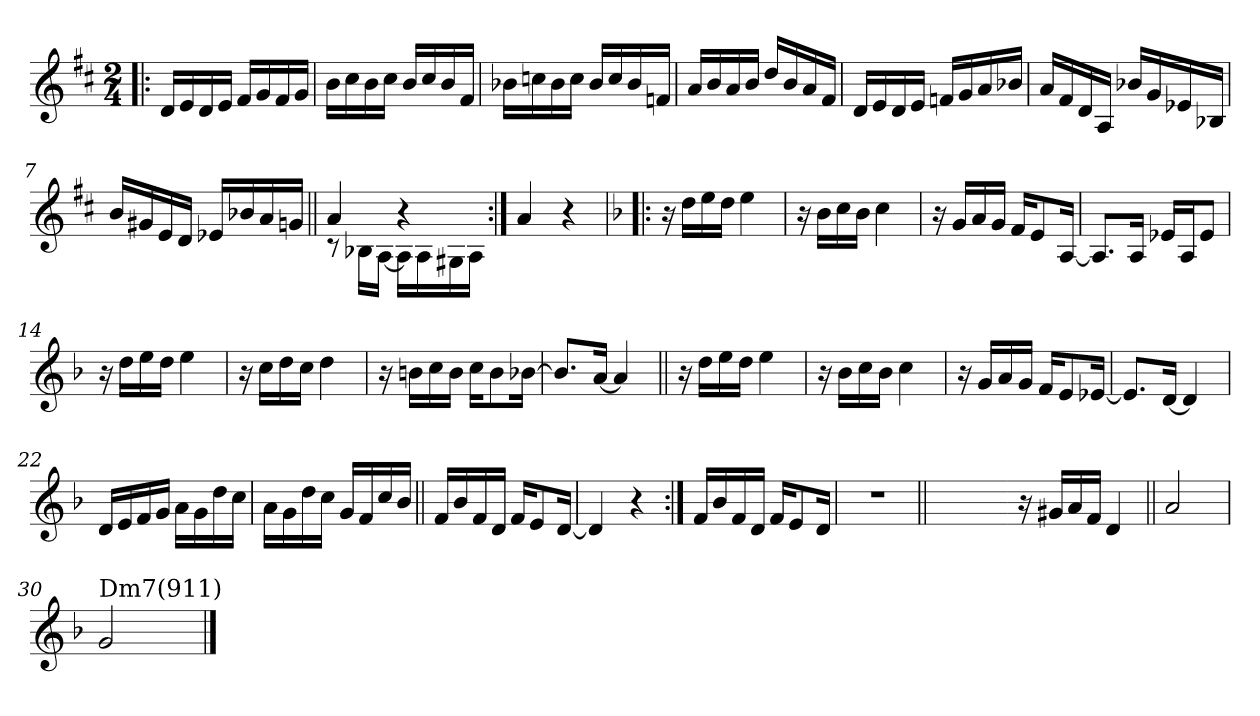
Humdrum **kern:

**kern
*part1
*staff1
*clefG2
*k[f#c#]
*D:
*M2/4
=1!|:
16d/LL
16e/
16d/
16e/JJ
16f#/LL
16g/
16f#/
16g/JJ
=2
16b\LL
16cc#\
16b\
16cc#\JJ
16b/LL
16cc#/
16b/
16f#/JJ
=3
16b-X\LL
16ccn\
16b-\
16cc\JJ
16b-/LL
16cc/
16b-/
16fn/JJ
=4
16a/LL
16b/
16a/
16b/JJ
16dd/LL
16b/
16a/
16f#/JJ
!!LO:LB:g=z
=5
16d/LL
16e/
16d/
16e/JJ
16fn/LL
16g/
16a/
16b-X/JJ
=6
16a/LL
16f#/
16d/
16A/JJ
16b-X/LL
16g/
16e-X/
16B-X/JJ
=7
16b/LL
16g#X/
16e/
16d/JJ
16e-X/LL
16b-X/
16a/
16gn/JJ
=8||
*^
4a/	8rc
.	16B-X!\LL
.	[<16A!\JJ
4ra	16A!\LL]
.	16A!\
.	16G#X!\
.	16A!\JJ
*v	*v
!!LO:LB:g=z
=9:|!
4a/
4r
=10!|:
*k[b-]
*F:
16r
16dd\LL
16ee\
16dd\JJ
4ee\
=11
16r
16b-\LL
16cc\
16b-\JJ
4cc\
=12
16r
16g/LL
16a/
16g/JJ
16f/KL
8e/
[16A/Jk
!!LO:LB:g=z
=13
8.A/L]
16A/Jk
16e-X/LL
16A/J
8e-/J
=14
16r
16dd\LL
16ee\
16dd\JJ
4ee\
=15
16r
16cc\LL
16dd\
16cc\JJ
4dd\
=16
16r
16bn\LL
16cc\
16b\JJ
16cc\KL
8b\
[16b-X\Jk
=17
8.b-/L]
[16a/Jk
4a/]
!!LO:LB:g=z
=18||
16r
16dd\LL
16ee\
16dd\JJ
4ee\
=19
16r
16b-\LL
16cc\
16b-\JJ
4cc\
=20
16r
16g/LL
16a/
16g/JJ
16f/KL
8e/
[16e-X/Jk
=21
8.e-/L]
[16d/Jk
4d/]
!!LO:LB:g=z
=22
16d/LL
16e/
16f/
16g/JJ
16a\LL
16g\
16dd\
16cc\JJ
=23
16a\LL
16g\
16dd\
16cc\JJ
16g/LL
16f/
16cc/
16b-/JJ
=24||
16f/LL
16b-/
16f/
16d/JJ
16f/KL
8e/
[16d/Jk
=25
4d/]
4r
!!LO:LB:g=z
=26:|!
16f/LL
16b-/
16f/
16d/JJ
16f/KL
8e/
16d/Jk
=27
2r
=27X1||
*stria0
2ryy
!!LO:LB:g=z
=28-
*stria5
16r
16g#X/LL
16a/
16f/JJ
4d/
=29||
2a/
=30
!LO:TX:a:t=Dm7(911)
2g/
==
*-
